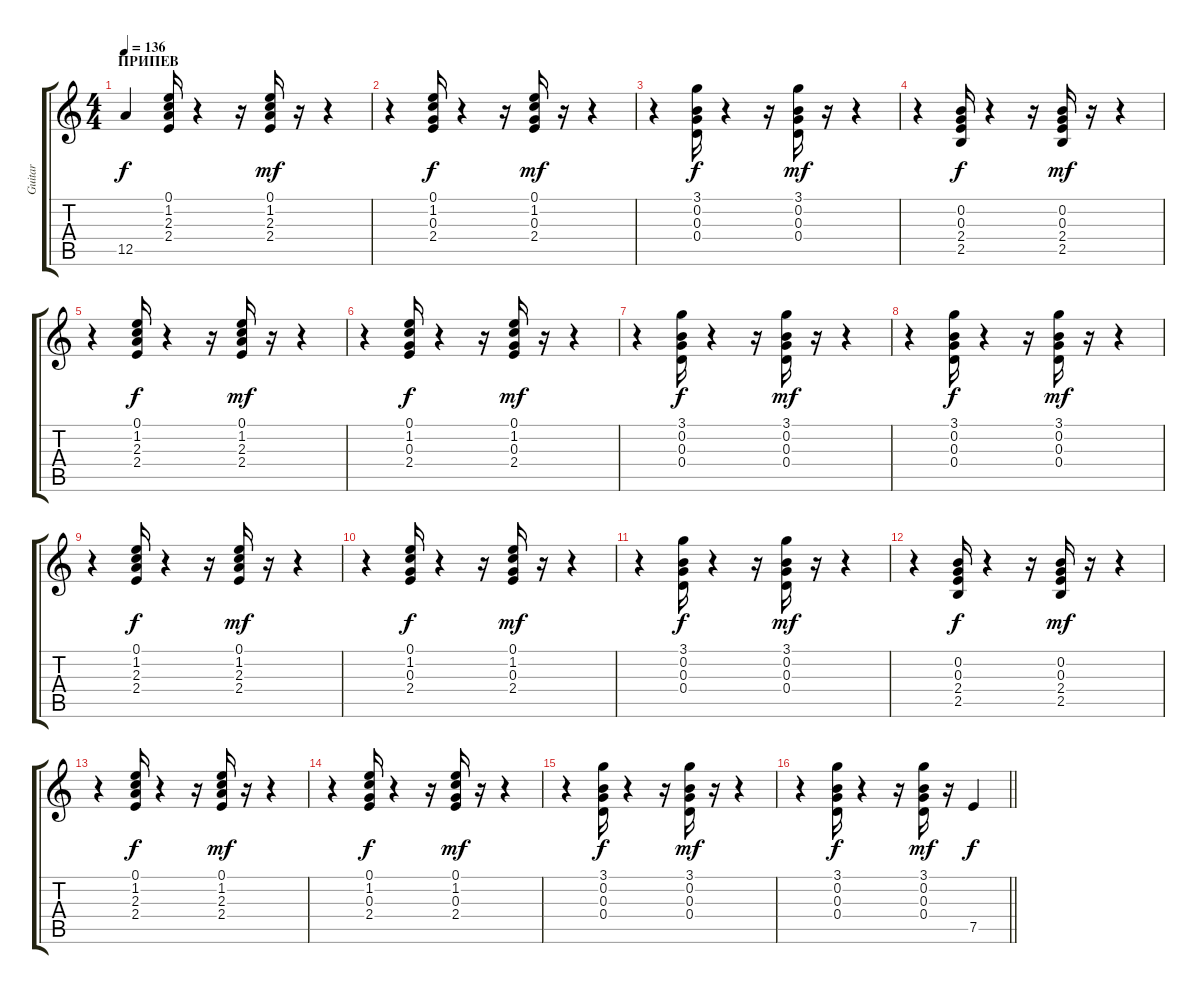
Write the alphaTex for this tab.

\track ("Guitar" "Guitar") {instrument acousticguitarnylon}
\staff {score tabs}
\tuning (E4 B3 G3 D3 A2 E2) {hide}
\ts (4 4)
\section ("" "ПРИПЕВ")
\tempo 136
\clef g2
\ks c
12.5.4{dy f} (0.1 1.2 2.3 2.4).16 r.4 r.16 (0.1 1.2 2.3 2.4).16{dy mf} r.16 r.4 |
r.4 (0.1 1.2 0.3 2.4).16{dy f} r.4 r.16 (0.1 1.2 0.3 2.4).16{dy mf} r.16 r.4 |
r.4 (3.1 0.2 0.3 0.4).16{dy f} r.4 r.16 (3.1 0.2 0.3 0.4).16{dy mf} r.16 r.4 |
r.4 (0.2 0.3 2.4 2.5).16{dy f} r.4 r.16 (0.2 0.3 2.4 2.5).16{dy mf} r.16 r.4 |
r.4 (0.1 1.2 2.3 2.4).16{dy f} r.4 r.16 (0.1 1.2 2.3 2.4).16{dy mf} r.16 r.4 |
r.4 (0.1 1.2 0.3 2.4).16{dy f} r.4 r.16 (0.1 1.2 0.3 2.4).16{dy mf} r.16 r.4 |
r.4 (3.1 0.2 0.3 0.4).16{dy f} r.4 r.16 (3.1 0.2 0.3 0.4).16{dy mf} r.16 r.4 |
r.4 (3.1 0.2 0.3 0.4).16{dy f} r.4 r.16 (3.1 0.2 0.3 0.4).16{dy mf} r.16 r.4 |
r.4 (0.1 1.2 2.3 2.4).16{dy f} r.4 r.16 (0.1 1.2 2.3 2.4).16{dy mf} r.16 r.4 |
r.4 (0.1 1.2 0.3 2.4).16{dy f} r.4 r.16 (0.1 1.2 0.3 2.4).16{dy mf} r.16 r.4 |
r.4 (3.1 0.2 0.3 0.4).16{dy f} r.4 r.16 (3.1 0.2 0.3 0.4).16{dy mf} r.16 r.4 |
r.4 (0.2 0.3 2.4 2.5).16{dy f} r.4 r.16 (0.2 0.3 2.4 2.5).16{dy mf} r.16 r.4 |
r.4 (0.1 1.2 2.3 2.4).16{dy f} r.4 r.16 (0.1 1.2 2.3 2.4).16{dy mf} r.16 r.4 |
r.4 (0.1 1.2 0.3 2.4).16{dy f} r.4 r.16 (0.1 1.2 0.3 2.4).16{dy mf} r.16 r.4 |
r.4 (3.1 0.2 0.3 0.4).16{dy f} r.4 r.16 (3.1 0.2 0.3 0.4).16{dy mf} r.16 r.4 |
\barLineRight lightlight
r.4 (3.1 0.2 0.3 0.4).16{dy f} r.4 r.16 (3.1 0.2 0.3 0.4).16{dy mf} r.16 7.5.4{dy f}
